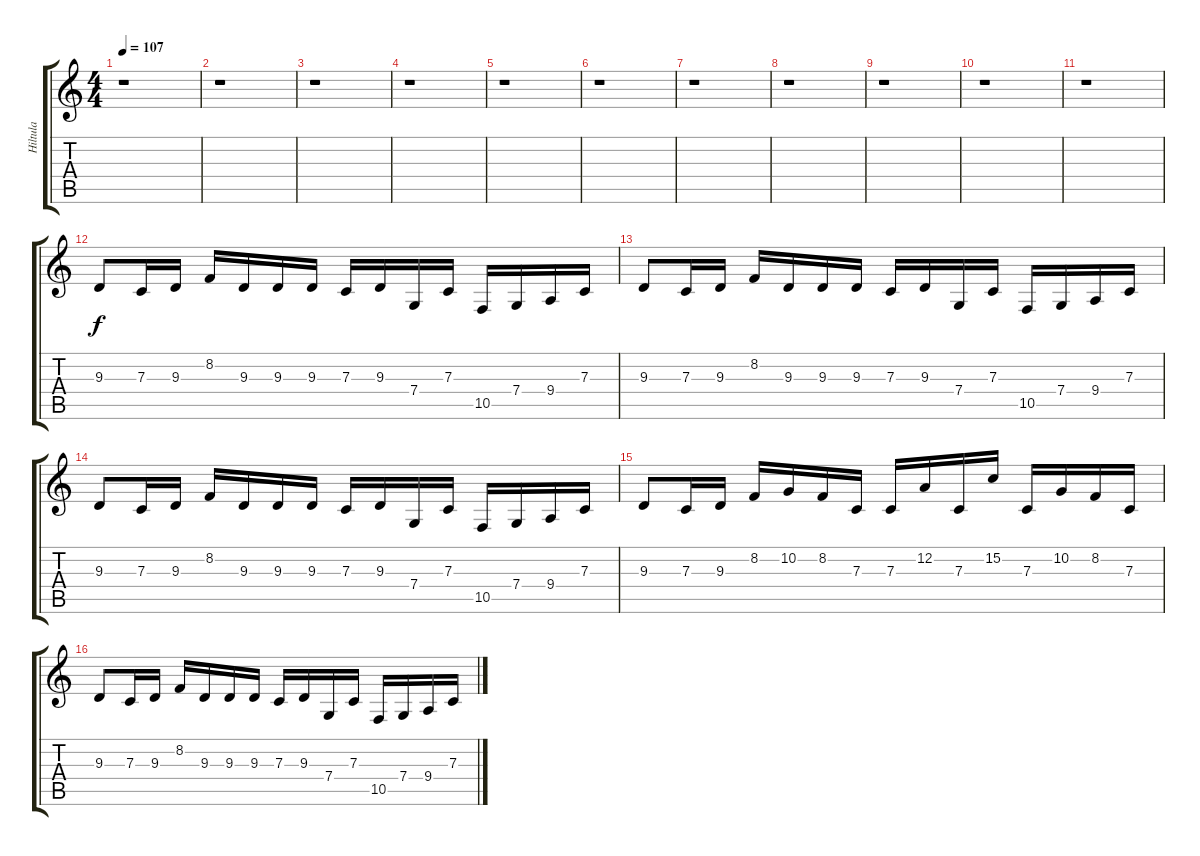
\track ("Hiltula" "Hiltula") {instrument tremolostrings}
\staff {score tabs}
\tuning (D4 A3 F3 C3 G2 D2) {hide}
\ts (4 4)
\tempo 107
\clef g2
\ks c
r.1{dy f} |
r.1 |
r.1 |
r.1 |
r.1 |
r.1 |
r.1 |
r.1 |
r.1 |
r.1 |
r.1 |
9.3.8{instrument lead8bassandlead} 7.3.16 9.3.16 8.2.16 9.3.16 9.3.16 9.3.16 7.3.16 9.3.16 7.4.16 7.3.16 10.5.16 7.4.16 9.4.16 7.3.16 |
9.3.8 7.3.16 9.3.16 8.2.16 9.3.16 9.3.16 9.3.16 7.3.16 9.3.16 7.4.16 7.3.16 10.5.16 7.4.16 9.4.16 7.3.16 |
9.3.8 7.3.16 9.3.16 8.2.16 9.3.16 9.3.16 9.3.16 7.3.16 9.3.16 7.4.16 7.3.16 10.5.16 7.4.16 9.4.16 7.3.16 |
9.3.8 7.3.16 9.3.16 8.2.16 10.2.16 8.2.16 7.3.16 7.3.16 12.2.16 7.3.16 15.2.16 7.3.16 10.2.16 8.2.16 7.3.16 |
9.3.8 7.3.16 9.3.16 8.2.16 9.3.16 9.3.16 9.3.16 7.3.16 9.3.16 7.4.16 7.3.16 10.5.16 7.4.16 9.4.16 7.3.16
